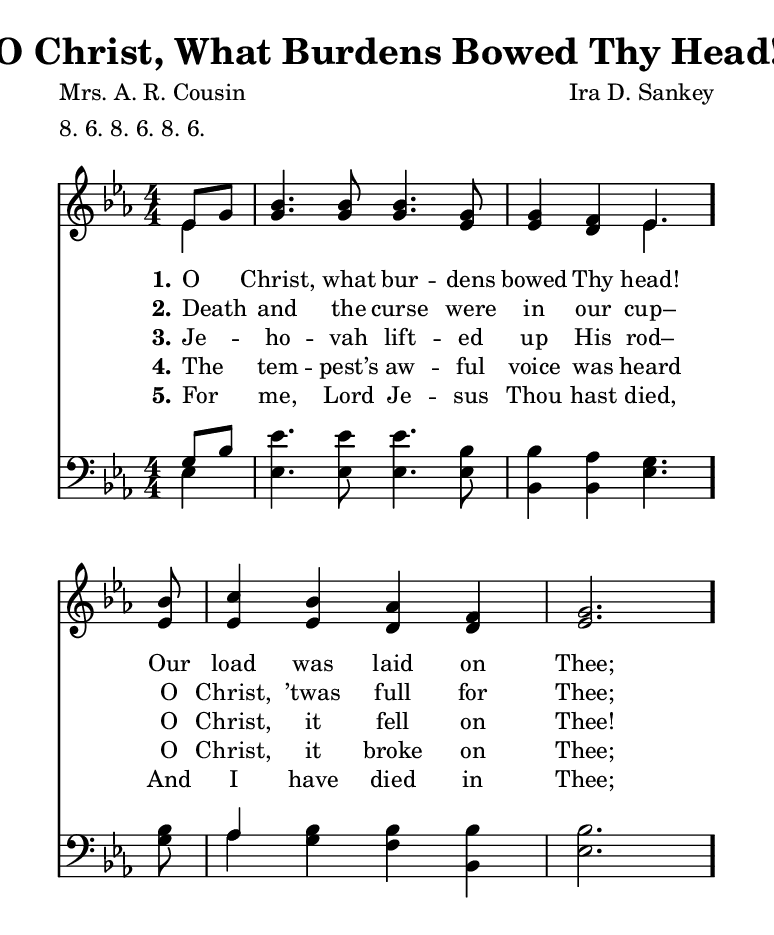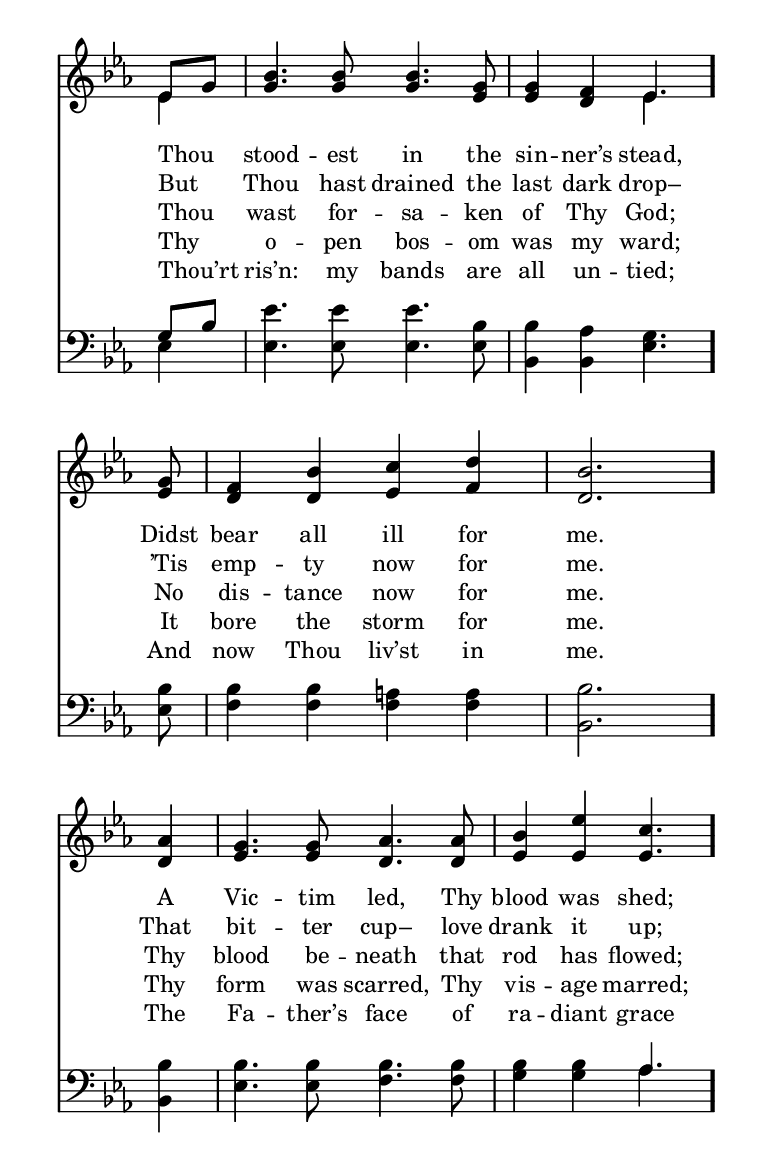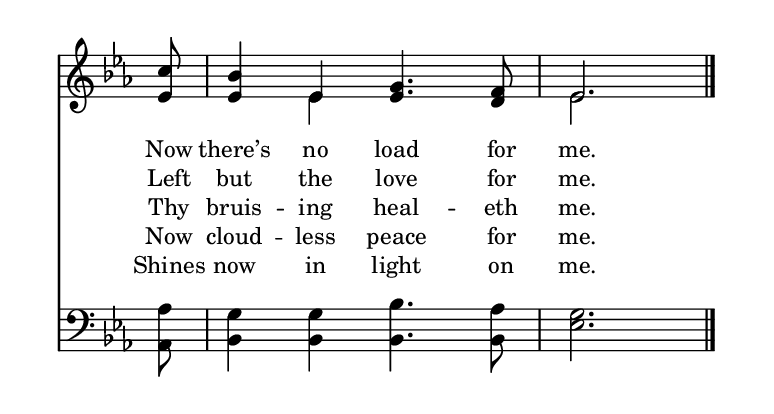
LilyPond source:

\include "common/global.ily"
\paper {
  \include "common/paper.ily"
  ragged-bottom = ##t
  ragged-last-bottom = ##t
  systems-per-page = #(cond (is-eogsized 3) (#t #f))
  %page-count = ##f
}

\header{
  %gospel
  hymnnumber = "33"
  title = "O Christ, What Burdens Bowed Thy Head!"
  tunename = ""
  meter = "8. 6. 8. 6. 8. 6."
  poet = "Mrs. A. R. Cousin"
  composer = "Ira D. Sankey"
  %copyright = ""
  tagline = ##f
}

% for fermata in MIDI
ta = { \tempo 4=80 }
tb = { \tempo 4=40 }

patternAA = { c8[ c8] | c4. c8 c4. c8 | c4 c4 c4. }
patternAB = { c4      | c4. c8 c4. c8 | c4 c4 c4. }

patternBA = { c8 | c4 c4 c4  c4 | c2. }
patternBB = { c8 | c4 c4 c4. c8 | c2. }

global = {
  \include "common/overrides.ily"
  \override Staff.TimeSignature.style = #'numbered
  \time 4/4
  \override Score.MetronomeMark.transparent = ##t % hide all fermata changes too
  \ta
  \key ees \major
  \partial 4
  \autoBeamOff
}

notesSoprano = {
\global
\relative c' {

  \changePitch \patternAA { ees g | bes bes bes g | g f ees   }
  \changePitch \patternBA { bes'  | c bes aes f   | g         }
  \changePitch \patternAA { ees g | bes bes bes g | g f ees   }
  \changePitch \patternBA { g     | f bes c d     | bes       }
  \changePitch \patternAB { aes   | g g aes aes   | bes ees c }
  \changePitch \patternBB { c     | bes ees, g f  | ees       }

  \bar "|."

}
}

notesAlto = {
\global
\relative e' {

  \changePitch \patternAB { ees | g g g ees     | ees d ees   }
  \changePitch \patternBA { ees | ees ees d d   | ees         }
  \changePitch \patternAB { ees | g g g ees     | ees d ees   }
  \changePitch \patternBA { ees | d d ees f     | d           }
  \changePitch \patternAB { d   | ees ees d d   | ees ees ees }
  \changePitch \patternBB { ees | ees ees ees d | ees         }

}
}

notesTenor = {
\global
\relative a {

  \changePitch \patternAA { g bes | ees ees ees bes | bes aes g   }
  \changePitch \patternBA { bes   | aes bes bes bes | bes         }
  \changePitch \patternAA { g bes | ees ees ees bes | bes aes g   }
  \changePitch \patternBA { bes   | bes bes a a     | bes         }
  \changePitch \patternAB { bes   | bes bes bes bes | bes bes aes }
  \changePitch \patternBB { aes   | g g bes aes     | g           }

}
}

notesBass = {
\global
\relative f {

  \changePitch \patternAB { ees  | ees ees ees ees | bes bes ees }
  \changePitch \patternBA { g    | aes g f bes,    | ees         }
  \changePitch \patternAB { ees  | ees ees ees ees | bes bes ees }
  \changePitch \patternBA { ees  | f f f f         | bes,        }
  \changePitch \patternAB { bes  | ees ees f f     | g g aes     }
  \changePitch \patternBB { aes, | bes bes bes bes | ees         }

}
}

wordsA = \lyricmode {
\set stanza = "1."

O Christ, what bur -- dens bowed Thy head! \bar "."
Our load was laid on Thee; \bar "." \break
Thou stood -- est in the sin -- ner’s stead, \bar "."
Didst bear all ill for me. \bar "." \break
A Vic -- tim led, Thy blood was shed; \bar "."
Now there’s no load for me. \bar "." \break

}

wordsB = \lyricmode {
\set stanza = "2."

Death and the curse were in our cup–
O Christ, ’twas full for Thee;
But Thou hast drained the last dark drop–
’Tis emp -- ty now for me.
That bit -- ter cup– love drank it up;
Left but the love for me.

}

wordsC = \lyricmode {
\set stanza = "3."

Je -- ho -- vah lift -- ed up His rod–
O Christ, it fell on Thee!
Thou wast for -- sa -- ken of Thy God;
No dis -- tance now for me.
Thy blood be -- neath that rod has flowed;
Thy bruis -- ing heal -- eth me.

}

wordsD = \lyricmode {
\set stanza = "4."

The tem -- pest’s aw -- ful voice was heard
O Christ, it broke on Thee;
Thy o -- pen bos -- om was my ward;
It bore the storm for me.
Thy form was scarred, Thy vis -- age marred;
Now cloud -- less peace for me.

}

wordsE = \lyricmode {
\set stanza = "5."

For me, Lord Je -- sus Thou hast died,
And I have died in Thee;
Thou’rt ris’n: my bands are all un -- tied;
And now Thou liv’st in me.
The Fa -- ther’s face of ra -- diant grace
Shines now in light on me.

}

\score {
  \context ChoirStaff <<
    \context Staff = upper <<
      \set Staff.autoBeaming = ##f
      \set ChoirStaff.systemStartDelimiter = #'SystemStartBar
      \set ChoirStaff.printPartCombineTexts = ##f
      \partcombine #'(2 . 9) \notesSoprano \notesAlto
      \context NullVoice = sopranos { \voiceOne << \notesSoprano >> }
      \context NullVoice = altos { \voiceTwo << \notesAlto >> }
      \context Lyrics = one   \lyricsto sopranos \wordsA
      \context Lyrics = two   \lyricsto sopranos \wordsB
      \context Lyrics = three \lyricsto sopranos \wordsC
      \context Lyrics = four  \lyricsto sopranos \wordsD
      \context Lyrics = five  \lyricsto sopranos \wordsE
    >>
    \context Staff = men <<
      \set Staff.autoBeaming = ##f
      \clef bass
      \set ChoirStaff.printPartCombineTexts = ##f
      \partcombine #'(2 . 9) \notesTenor \notesBass
      \context NullVoice = tenors { \voiceOne << \notesTenor >> }
      \context NullVoice = basses { \voiceTwo << \notesBass >> }
    >>
  >>
  \layout {
    \include "common/layout.ily"
  }
  \midi{
    \include "common/midi.ily"
  }
}

\version "2.19.49"  % necessary for upgrading to future LilyPond versions.

% vi:set et ts=2 sw=2 ai nocindent syntax=lilypond:
